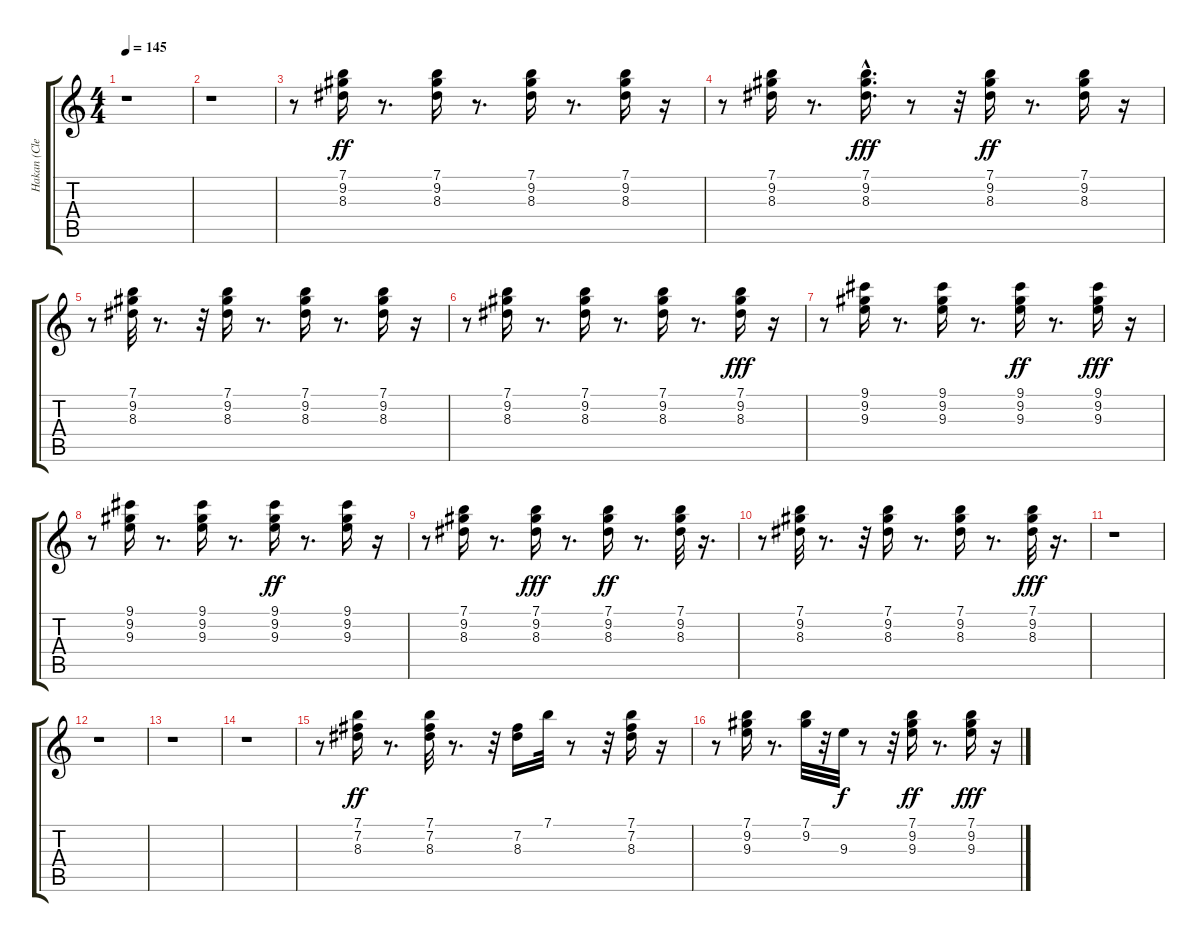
\track ("Hakan (Clean Tone Rhytm Gitar)" "Hakan (Cle") {instrument electricguitarclean}
\staff {score tabs}
\tuning (E4 B3 G3 D3 A2 E2) {hide}
\ts (4 4)
\tempo 145
\clef g2
\ks c
r.1{dy fff} |
r.1 |
r.8 (7.1 9.2 8.3).16{dy ff} r.8{d} (7.1 9.2 8.3).16 r.8{d} (7.1 9.2 8.3).16 r.8{d} (7.1 9.2 8.3).16 r.16 |
r.8 (7.1 9.2 8.3).16 r.8{d} (7.1{hac} 9.2 8.3{hac}).16{d dy fff} r.8 r.32 (7.1 9.2 8.3).16{dy ff} r.8{d} (7.1 9.2 8.3).16 r.16 |
r.8 (7.1 9.2 8.3).32 r.8{d} r.32 (7.1 9.2 8.3).16 r.8{d} (7.1 9.2 8.3).16 r.8{d} (7.1 9.2 8.3).16 r.16 |
r.8 (7.1 9.2 8.3).16 r.8{d} (7.1 9.2 8.3).16 r.8{d} (7.1 9.2 8.3).16 r.8{d} (7.1 9.2 8.3).16{dy fff} r.16 |
r.8 (9.1 9.2 9.3).16 r.8{d} (9.1 9.2 9.3).16 r.8{d} (9.1 9.2 9.3).16{dy ff} r.8{d} (9.1 9.2 9.3).16{dy fff} r.16 |
r.8 (9.1 9.2 9.3).16 r.8{d} (9.1 9.2 9.3).16 r.8{d} (9.1 9.2 9.3).16{dy ff} r.8{d} (9.1 9.2 9.3).16 r.16 |
r.8 (7.1 9.2 8.3).16 r.8{d} (7.1 9.2 8.3).16{dy fff} r.8{d} (7.1 9.2 8.3).16{dy ff} r.8{d} (7.1 9.2 8.3).32 r.16{d} |
r.8 (7.1 9.2 8.3).32 r.8{d} r.32 (7.1 9.2 8.3).16 r.8{d} (7.1 9.2 8.3).16 r.8{d} (7.1 9.2 8.3).32{dy fff} r.16{d} |
r.1 |
r.1 |
r.1 |
r.1 |
r.8 (7.1 7.2 8.3).16{dy ff} r.8{d} (7.1 7.2 8.3).32 r.8{d} r.32 (7.2 8.3).16 7.1.32 r.8 r.32 (7.1 7.2 8.3).16 r.16 |
r.8 (7.1 9.2 9.3).16 r.8{d} (7.1 9.2).32 r.32 9.3.32{dy f} r.8 r.32 (7.1 9.2 9.3).16{dy ff} r.8{d} (7.1 9.2 9.3).16{dy fff} r.16
